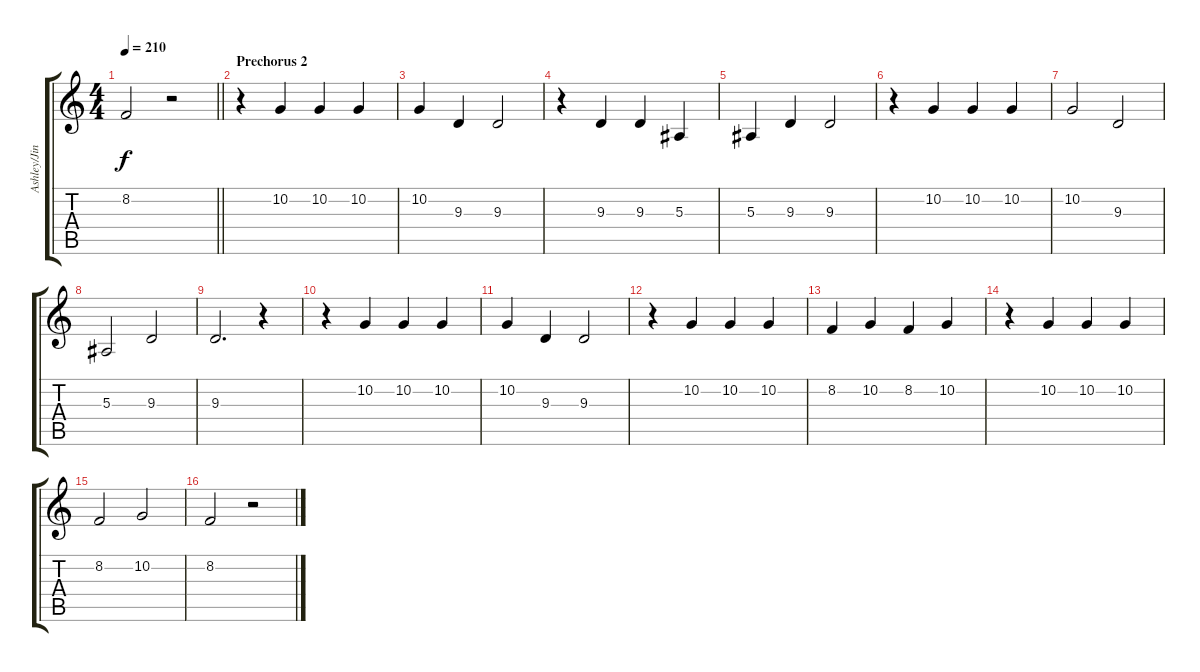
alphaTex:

\track ("Ashley/Jinxx Vocals" "Ashley/Jin") {instrument sopranosax}
\staff {score tabs}
\tuning (D4 A3 F3 C3 G2 C2) {hide}
\ts (4 4)
\tempo 210
\clef g2
\barLineRight lightlight
\ks c
8.2.2{dy f} r.2 |
\section ("" "Prechorus 2")
r.4 10.2.4 10.2.4 10.2.4 |
10.2.4 9.3.4 9.3.2 |
r.4 9.3.4 9.3.4 5.3.4 |
5.3.4 9.3.4 9.3.2 |
r.4 10.2.4 10.2.4 10.2.4 |
10.2.2 9.3.2 |
5.3.2 9.3.2 |
9.3.2{d} r.4 |
r.4 10.2.4 10.2.4 10.2.4 |
10.2.4 9.3.4 9.3.2 |
r.4 10.2.4 10.2.4 10.2.4 |
8.2.4 10.2.4 8.2.4 10.2.4 |
r.4 10.2.4 10.2.4 10.2.4 |
8.2.2 10.2.2 |
8.2.2 r.2
